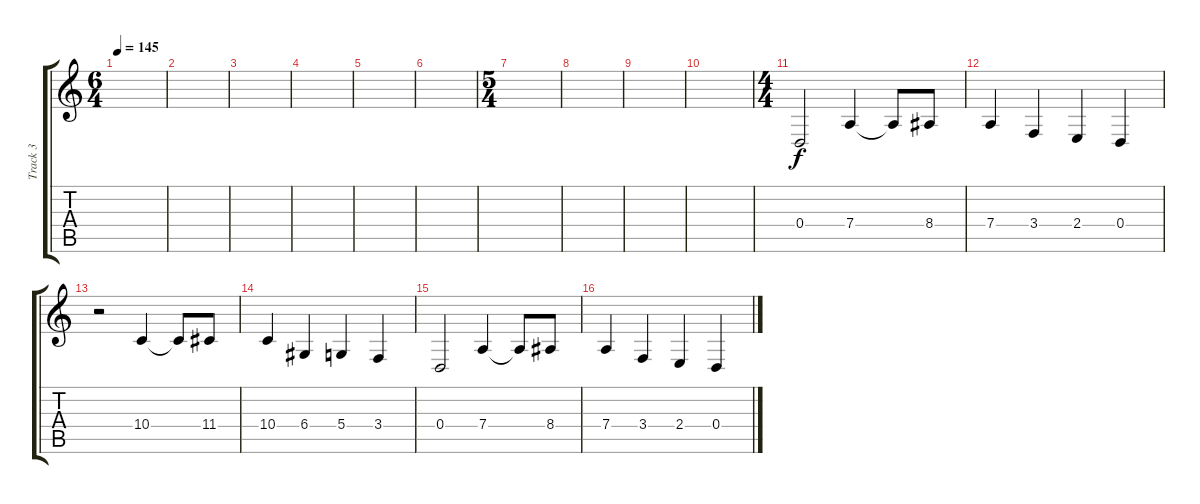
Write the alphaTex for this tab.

\track ("Track 3" "Track 3") {instrument flute}
\staff {score tabs}
\tuning (E4 B3 G3 D3 A2 D2) {hide}
\ts (6 4)
\tempo 145
\clef g2
\ks c
|
|
|
|
|
|
\ts (5 4)
|
|
|
|
\ts (4 4)
0.4.2 7.4.4 7.4{t}.8 8.4.8 |
7.4.4 3.4.4 2.4.4 0.4.4 |
r.2 10.4.4 10.4{t}.8 11.4.8 |
10.4.4 6.4.4 5.4.4 3.4.4 |
0.4.2 7.4.4 7.4{t}.8 8.4.8 |
7.4.4 3.4.4 2.4.4 0.4.4
